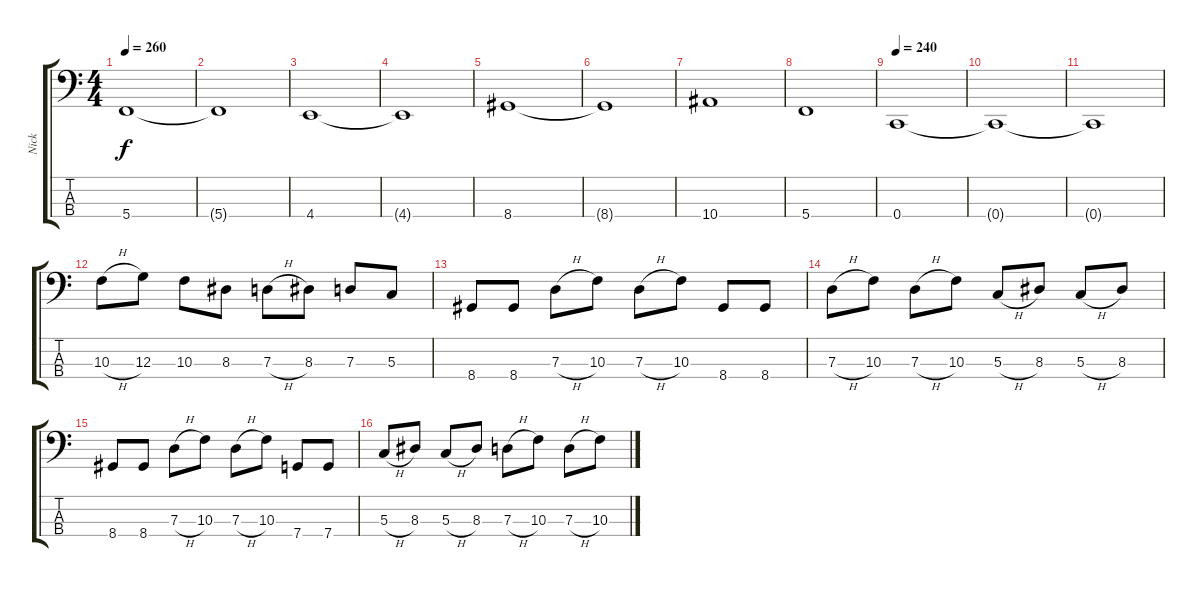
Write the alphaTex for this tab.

\track ("Nick" "Nick") {instrument electricbassfinger}
\staff {score tabs}
\tuning (F2 C2 G1 C1) {hide}
\ts (4 4)
\tempo 260
\clef f4
\ks c
5.4.1{dy f} |
5.4{t}.1 |
4.4.1 |
4.4{t}.1 |
8.4.1 |
8.4{t}.1 |
10.4.1 |
5.4.1 |
\tempo 240
0.4.1 |
0.4{t}.1 |
0.4{t}.1 |
10.3{h}.8 12.3.8 10.3.8 8.3.8 7.3{h}.8 8.3.8 7.3.8 5.3.8 |
8.4.8 8.4.8 7.3{h}.8 10.3.8 7.3{h}.8 10.3.8 8.4.8 8.4.8 |
7.3{h}.8 10.3.8 7.3{h}.8 10.3.8 5.3{h}.8 8.3.8 5.3{h}.8 8.3.8 |
8.4.8 8.4.8 7.3{h}.8 10.3.8 7.3{h}.8 10.3.8 7.4.8 7.4.8 |
5.3{h}.8 8.3.8 5.3{h}.8 8.3.8 7.3{h}.8 10.3.8 7.3{h}.8 10.3.8
